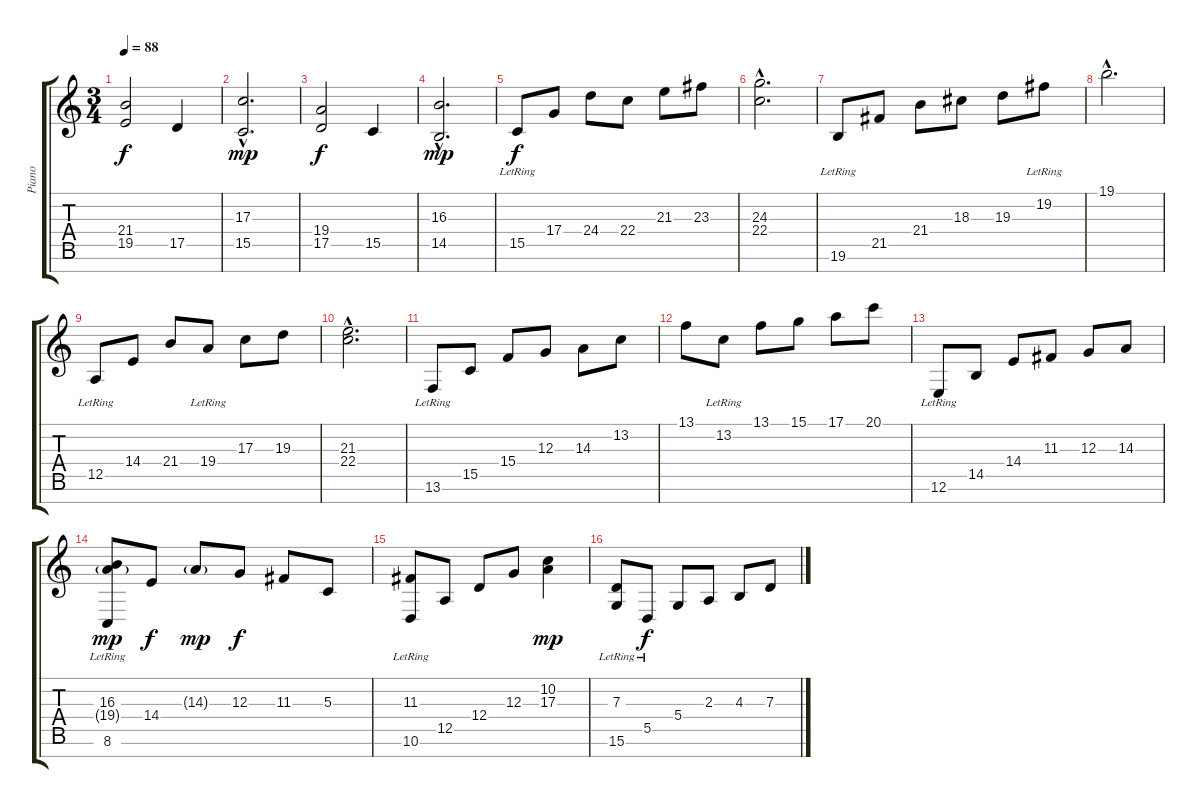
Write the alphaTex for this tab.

\track ("Piano" "Piano") {instrument acousticgrandpiano}
\staff {score tabs}
\tuning (E4 B3 G3 D3 A2 E2 B1) {hide}
\ts (3 4)
\tempo 88
\clef g2
\ks c
(21.4 19.5).2{dy f instrument acousticgrandpiano} 17.5.4 |
(17.3{hac} 15.5{hac}).2{d dy mp} |
(19.4 17.5).2{dy f} 15.5.4 |
(16.3{hac} 14.5{hac}).2{d dy mp} |
15.5{lr}.8{dy f} 17.4.8 24.4.8 22.4.8 21.3.8 23.3.8 |
(24.3{hac} 22.4{hac}).2{d volume 0} |
19.6{lr}.8{volume 16} 21.5.8 21.4.8 18.3.8 19.3.8 19.2{lr}.8 |
19.1{hac}.2{d} |
12.5{lr}.8 14.4.8 21.4.8 19.4{lr}.8 17.3.8 19.3.8 |
(21.3{hac} 22.4{hac}).2{d volume 0} |
13.6{lr}.8{volume 16} 15.5.8 15.4.8 12.3.8 14.3.8 13.2.8 |
13.1.8 13.2{lr}.8 13.1.8 15.1.8 17.1.8 20.1.8 |
12.6{lr}.8 14.5.8 14.4.8 11.3.8 12.3.8 14.3.8 |
(16.3 19.4{g} 8.6{lr}).8{dy mp} 14.4.8{dy f} 14.3{g}.8{dy mp} 12.3.8{dy f} 11.3.8 5.3.8 |
(11.3 10.6{lr}).8 12.5.8 12.4.8 12.3.8 (10.2 17.3).4{dy mp} |
(7.3 15.6{lr}).8 5.5{lr}.8{dy f} 5.4.8 2.3.8 4.3.8 7.3.8
